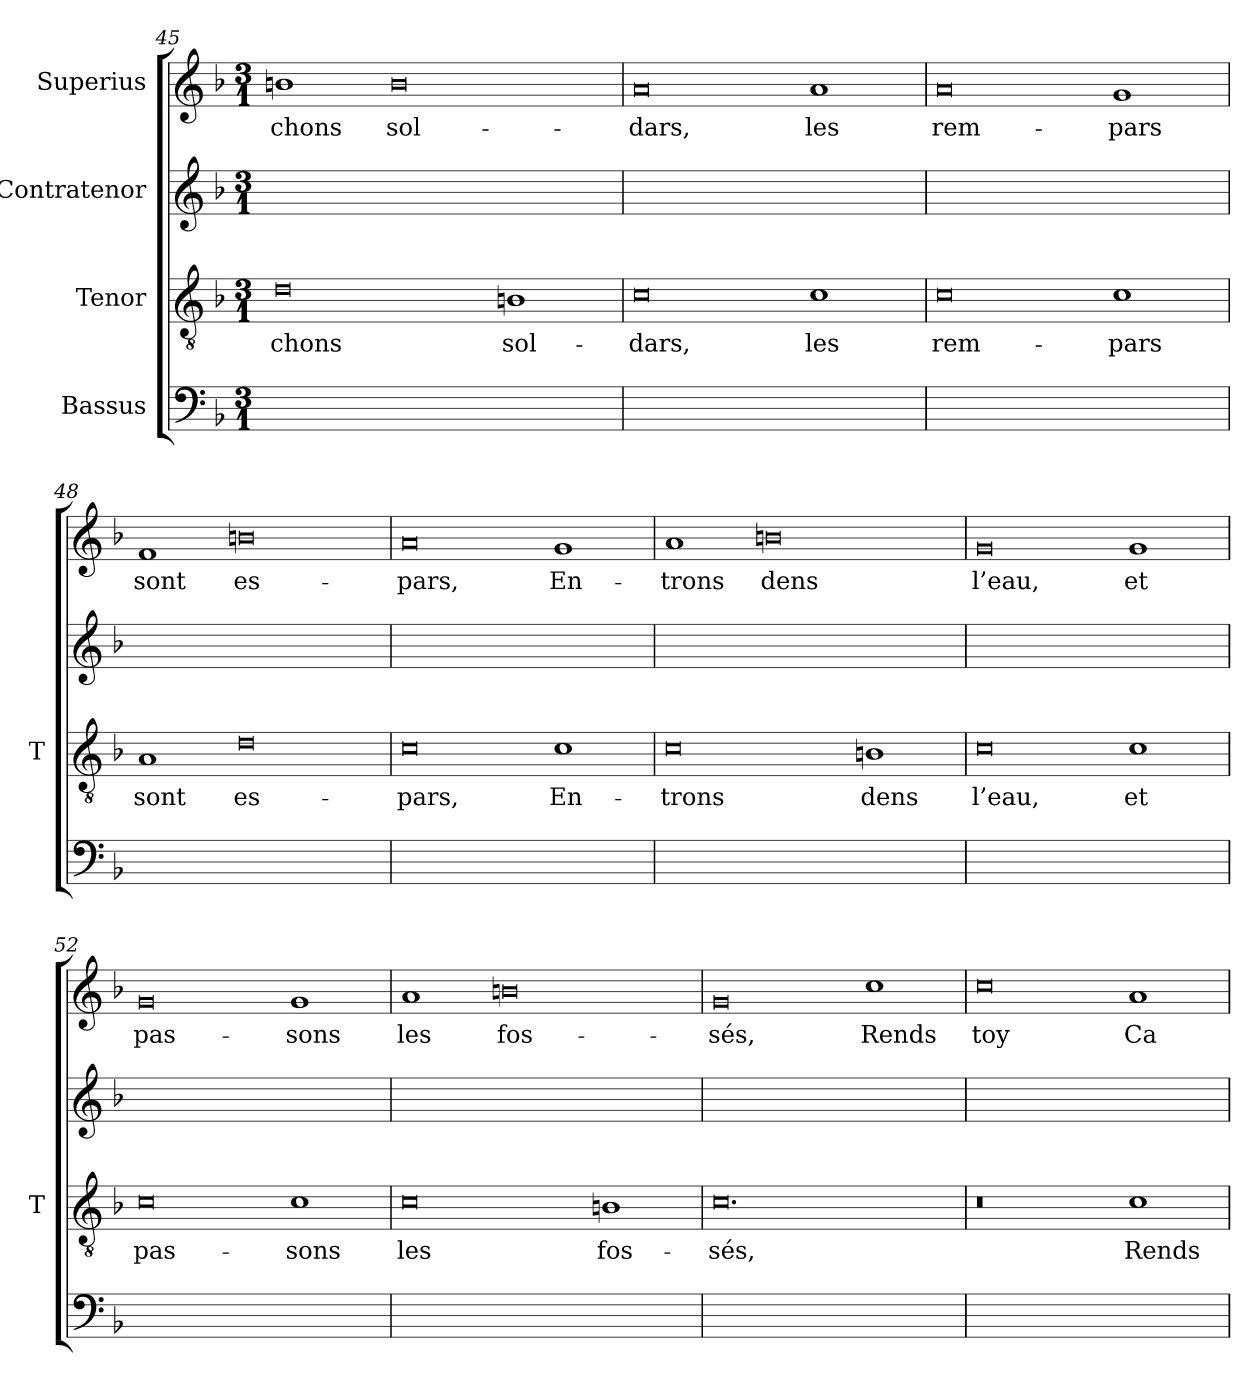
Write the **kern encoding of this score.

**kern	**kern	**text	**kern	**kern	**text
*part4	*part3	*part3	*part2	*part1	*part1
*staff4	*staff3	*staff3	*staff2	*staff1	*staff1
*I"Bassus	*I"Tenor	*	*I"Contratenor	*I"Superius	*
*	*I'T	*	*	*	*
*clefF4	*clefGv2	*	*clefG2	*clefG2	*
*k[b-]	*k[b-]	*	*k[b-]	*k[b-]	*
*M3/1	*M3/1	*	*M3/1	*M3/1	*
=45	=45	=45	=45	=45	=45
0.ryy	0d	-chons	0.ryy	1bn	-chons
.	.	.	.	0b	sol-
.	1Bn	sol-	.	.	.
=46	=46	=46	=46	=46	=46
0.ryy	0c	-dars,	0.ryy	0a	-dars,
.	1c	-les	.	1a	-les
=47	=47	=47	=47	=47	=47
0.ryy	0c	rem-	0.ryy	0a	rem-
.	1c	-pars	.	1g	-pars
=48	=48	=48	=48	=48	=48
0.ryy	1A	-sont	0.ryy	1f	-sont
.	0d	es-	.	0bn	es-
=49	=49	=49	=49	=49	=49
0.ryy	0c	-pars,	0.ryy	0a	-pars,
.	1c	En-	.	1g	En-
=50	=50	=50	=50	=50	=50
0.ryy	0c	-trons	0.ryy	1a	-trons
.	.	.	.	0bn	-dens
.	1Bn	-dens	.	.	.
=51	=51	=51	=51	=51	=51
0.ryy	0c	-l’eau,	0.ryy	0g	-l’eau,
.	1c	-et	.	1g	-et
=52	=52	=52	=52	=52	=52
0.ryy	0c	pas-	0.ryy	0g	pas-
.	1c	-sons	.	1g	-sons
=53	=53	=53	=53	=53	=53
0.ryy	0c	-les	0.ryy	1a	-les
.	.	.	.	0bn	fos-
.	1Bn	fos-	.	.	.
=54	=54	=54	=54	=54	=54
0.ryy	0.c	-sés,	0.ryy	0g	-sés,
.	.	.	.	1cc	-Rends
=55	=55	=55	=55	=55	=55
0.ryy	0r	.	0.ryy	0cc	-toy
.	1c	-Rends	.	1a	Ca-
=	=	=	=	=	=
*-	*-	*-	*-	*-	*-
